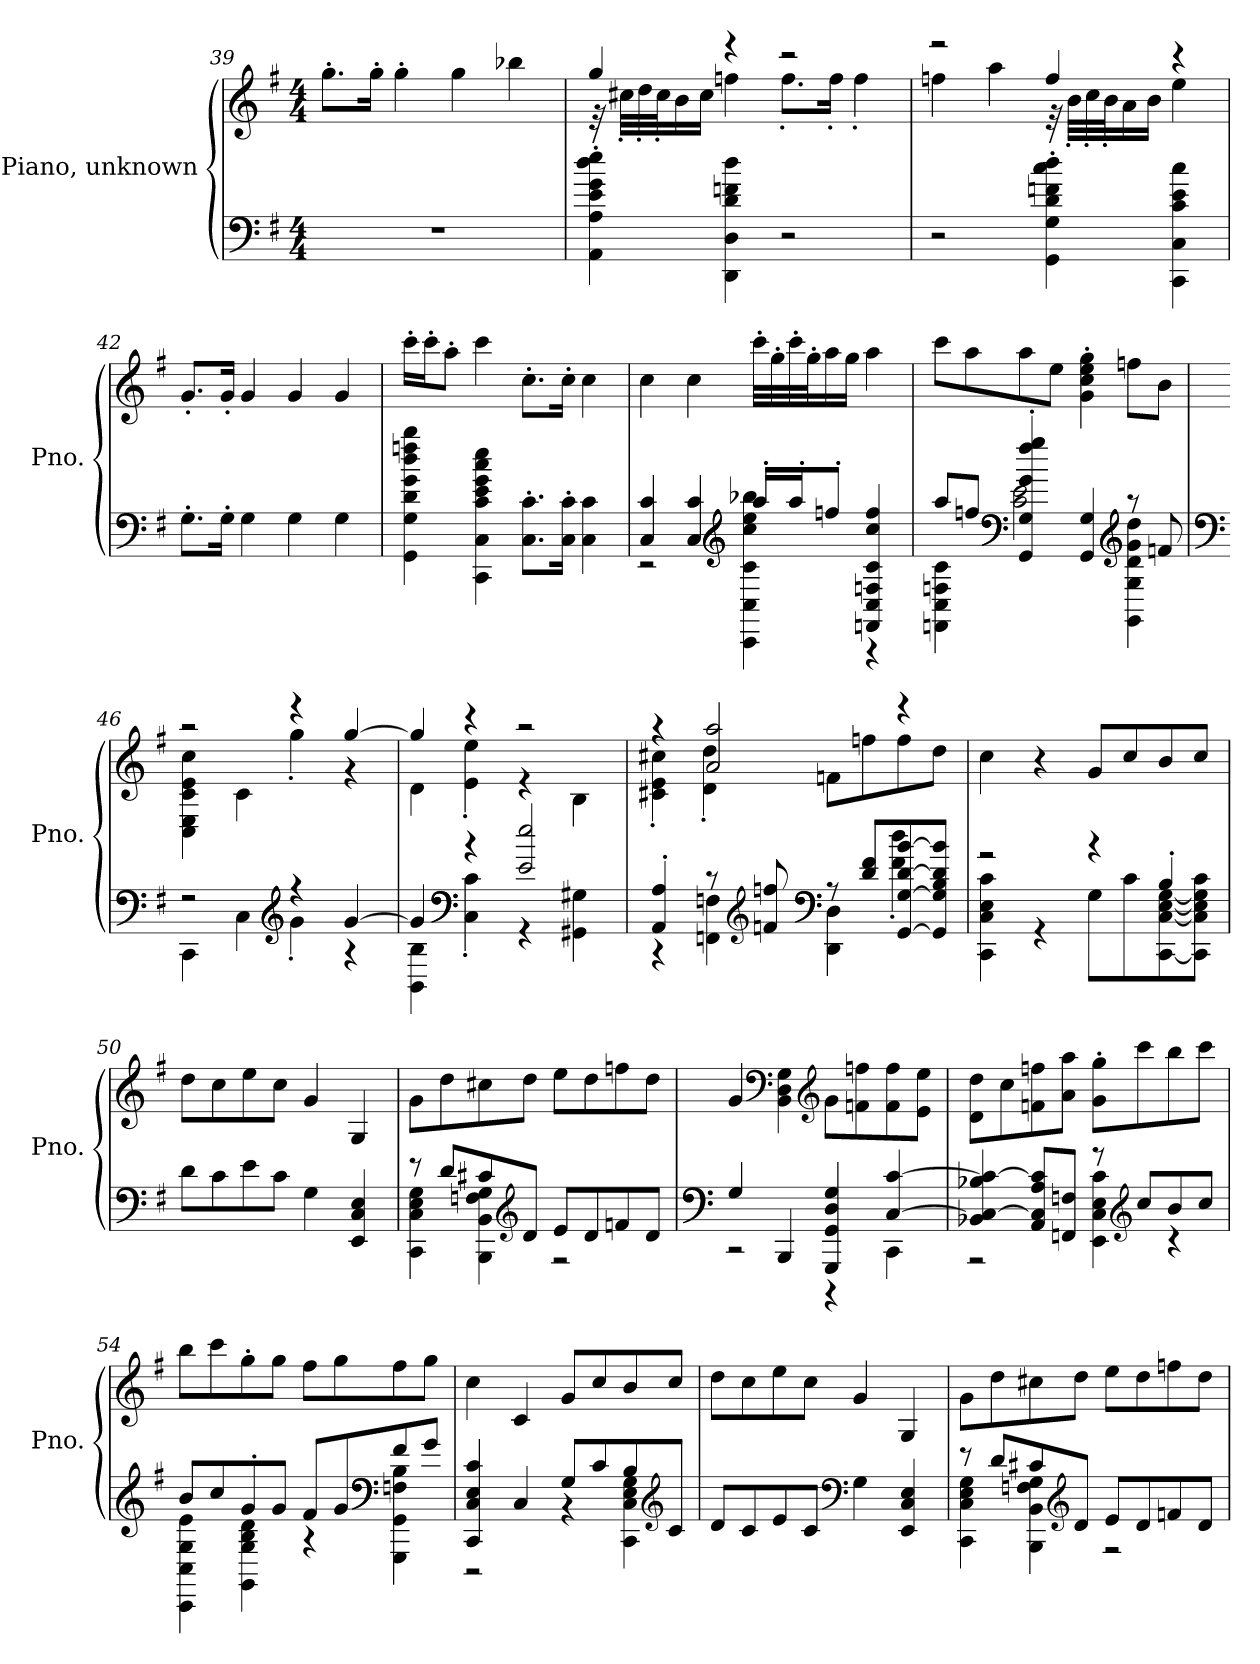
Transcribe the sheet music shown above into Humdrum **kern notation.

**kern	**kern
*part1	*part1
*staff2	*staff1
*I"Piano, unknown	*
*I'Pno.	*
*clefF4	*clefG2
*k[f#]	*k[f#]
*M4/4	*M4/4
=39	=39
1r	8.gg'\L
.	16gg'\Jk
.	4gg'\
.	4gg\
.	4bb-X\
=40	=40
*	*^
4AA\' 4A\' 4e\' 4g\' 4dd\' 4ee\'	4gg/	32r
.	.	32cc#X'\LLL
.	.	32dd'\
.	.	32cc#'\J
.	.	16b\
.	.	16cc#\JJ
4DD\ 4D\ 4d\ 4fn\ 4dd\	4r	4ffn\
2r	2r	8.ff'\L
.	.	16ff'\Jk
.	.	4ff'\
!!LO:LB:g=z	!!
=41	=41	=41
2r	2r	4ffn\
.	.	4aa\
4GG\' 4G\' 4d\' 4fn\' 4cc\' 4dd\'	4ff/	32r
.	.	32b'\LLL
.	.	32cc'\
.	.	32b'\J
.	.	16a\
.	.	16b\JJ
4CC\ 4C\ 4c\ 4e\ 4cc\	4r	4ee\
*	*v	*v
=42	=42
8.G'\L	8.g'/L
16G'\Jk	16g'/Jk
4G\	4g/
4G\	4g/
4G\	4g/
=43	=43
4GG\ 4G\ 4d\ 4g\ 4dd\ 4ffn\ 4bb\	16ccc'\LL
.	16ccc'\J
.	8aa'\J
4CC\ 4C\ 4c\ 4e\ 4g\ 4cc\ 4ee\	4ccc\
8.C\' 8.c\'L	8.cc'\L
16C\' 16c\'Jk	16cc'\Jk
4C\ 4c\	4cc\
=44	=44
*^	*
4C/ 4c/	2r	4cc\
4C/ 4c/	.	4cc\
*clefG2	*	*
16aa'/LL	4CC\ 4C\ 4c\ 4cc\ 4ee\ 4bb-X\	32ccc'\LLL
.	.	32gg'\
16aa'/J	.	32ccc'\
.	.	32gg'\J
8ffn'/J	.	16aa\
.	.	16gg\JJ
4FFn/ 4C/ 4Fn/ 4c/ 4cc/ 4ff/	4r	4aa\
!!LO:LB:g=z
=45	=45	=45
8aa/L	4FFn\ 4C\ 4Fn\ 4c\	8ccc\L
8ffn/J	.	8aa\
*clefF4	*	*
4GG/' 4G/' 4g/' 4ff/' 4gg/'	2c\ 2e\	8aa\
.	.	8ee\J
4GG/ 4G/	.	4g\' 4cc\' 4ee\' 4gg\'
*clefG2	*	*
8r	4GG\ 4G\ 4d\ 4g\ 4dd\	8ffn\L
8fn/	.	8b\J
=46	=46	=46
*clefF4	*	*
*	*	*^
2r	4CC\	2r	4C\ 4E\ 4c\ 4e\ 4cc\
.	4C\	.	4c\
*clefG2	*	*	*
4r	4g'\	4r	4gg'\
[4g/	4r	[4gg/	4r
=47	=47	=47	=47
4g/]	4BB\ 4B\	4gg/]	4d\
*clefF4	*	*	*
4r	4C\' 4c\'	4r	4e\' 4ee\'
2e/ 2ee/	4r	2r	4r
.	4GG#X\ 4G#X\	.	4B\
!!LO:LB:g=z	!!
=48	=48	=48	=48
4AA/' 4A/'	4r	4r	4c#X\' 4e\' 4cc#X\'
8r	4FFn\ 4Fn\	2a/ 2aa/	4d\' 4dd\'
*clefG2	*	*	*
8fn/ 8ffn/	.	.	.
*clefF4	*	*	*
8r	4DD\ 4D\	.	8fn\L
8d/ 8f/L	.	.	8ffn\
[8GG/ [8G/ [8d/ [8b/	4f\' 4dd\'	4r	8ff\
8GG/] 8G/] 8B/ 8d/] 8b/]J	.	.	8dd\J
*	*	*v	*v
=49	=49	=49
2r	4CC\ 4C\ 4E\ 4c\	4cc\
.	4r	4r
4r	8G\L	8g/L
.	8c\	8cc/
4B'/	[8CC\ [8C\ [8E\ [8G\	8b/
.	8CC\] 8C\] 8E\] 8G\] 8c\J	8cc/J
*v	*v	*
=50	=50
8d\L	8dd\L
8c\	8cc\
8e\	8ee\
8c\J	8cc\J
4G\	4g/
4EE/ 4C/ 4E/	4G/
=51	=51
*^	*
8r	4CC\ 4C\ 4E\ 4G\	8g\L
8d/L	.	8dd\
8c#X/	4BBB\ 4BB\ 4Fn\ 4G\	8cc#X\
*clefG2	*	*
8d/J	.	8dd\J
8e/L	2r	8ee\L
8d/	.	8dd\
8fn/	.	8ffn\
8d/J	.	8dd\J
!!LO:LB:g=z
=52	=52	=52
*clefF4	*	*
4G/	2r	4g/
*	*	*clefF4
4BBB/	.	4BB\ 4D\ 4G\
*	*	*clefG2
4GGG/ 4GG/ 4D/ 4G/	4r	8g\L
.	.	8fn\ 8ffn\
[4C/ [4c/	4CC\	8f\ 8ff\
.	.	8e\ 8ee\J
=53	=53	=53
4BB-X/ 4C/_ 4B-X/ 4c/_	2r	8d\ 8dd\L
.	.	8cc\
8AA/ 8C/] 8A/ 8c/]L	.	8fn\ 8ffn\
8FFn/ 8Fn/J	.	8a\ 8aa\J
8r	4EE\ 4C\ 4E\ 4c\	8g\' 8gg\'L
*clefG2	*	*
8cc/L	.	8ccc\
8b/	4r	8bb\
8cc/J	.	8ccc\J
=54	=54	=54
8b/L	4CC\ 4C\ 4G\ 4e\	8bb\L
8cc/	.	8ccc\
8g'/	4GG\ 4G\ 4B\ 4d\	8gg'\
8g/J	.	8gg\J
8f#/L	4r	8ff#\L
8g/	.	8gg\
*clefF4	*	*
8f#/	4GGG\ 4GG\ 4Fn\ 4B\	8ff#\
8g/J	.	8gg\J
=55	=55	=55
4CC/ 4C/ 4E/ 4c/	2r	4cc\
4C/	.	4c/
8G/L	4r	8g/L
8c/	.	8cc/
8B/	4CC\ 4C\ 4E\ 4G\	8b/
*clefG2	*	*
8c/J	.	8cc/J
*v	*v	*
!!LO:PB:g=z
=56	=56
8d/L	8dd\L
8c/	8cc\
8e/	8ee\
8c/J	8cc\J
*clefF4	*
4G\	4g/
4EE/ 4C/ 4E/	4G/
=57	=57
*^	*
8r	4CC\ 4C\ 4E\ 4G\	8g\L
8d/L	.	8dd\
8c#X/	4BBB\ 4BB\ 4Fn\ 4G\	8cc#X\
*clefG2	*	*
8d/J	.	8dd\J
8e/L	2r	8ee\L
8d/	.	8dd\
8fn/	.	8ffn\
8d/J	.	8dd\J
*v	*v	*
=	=
*-	*-
